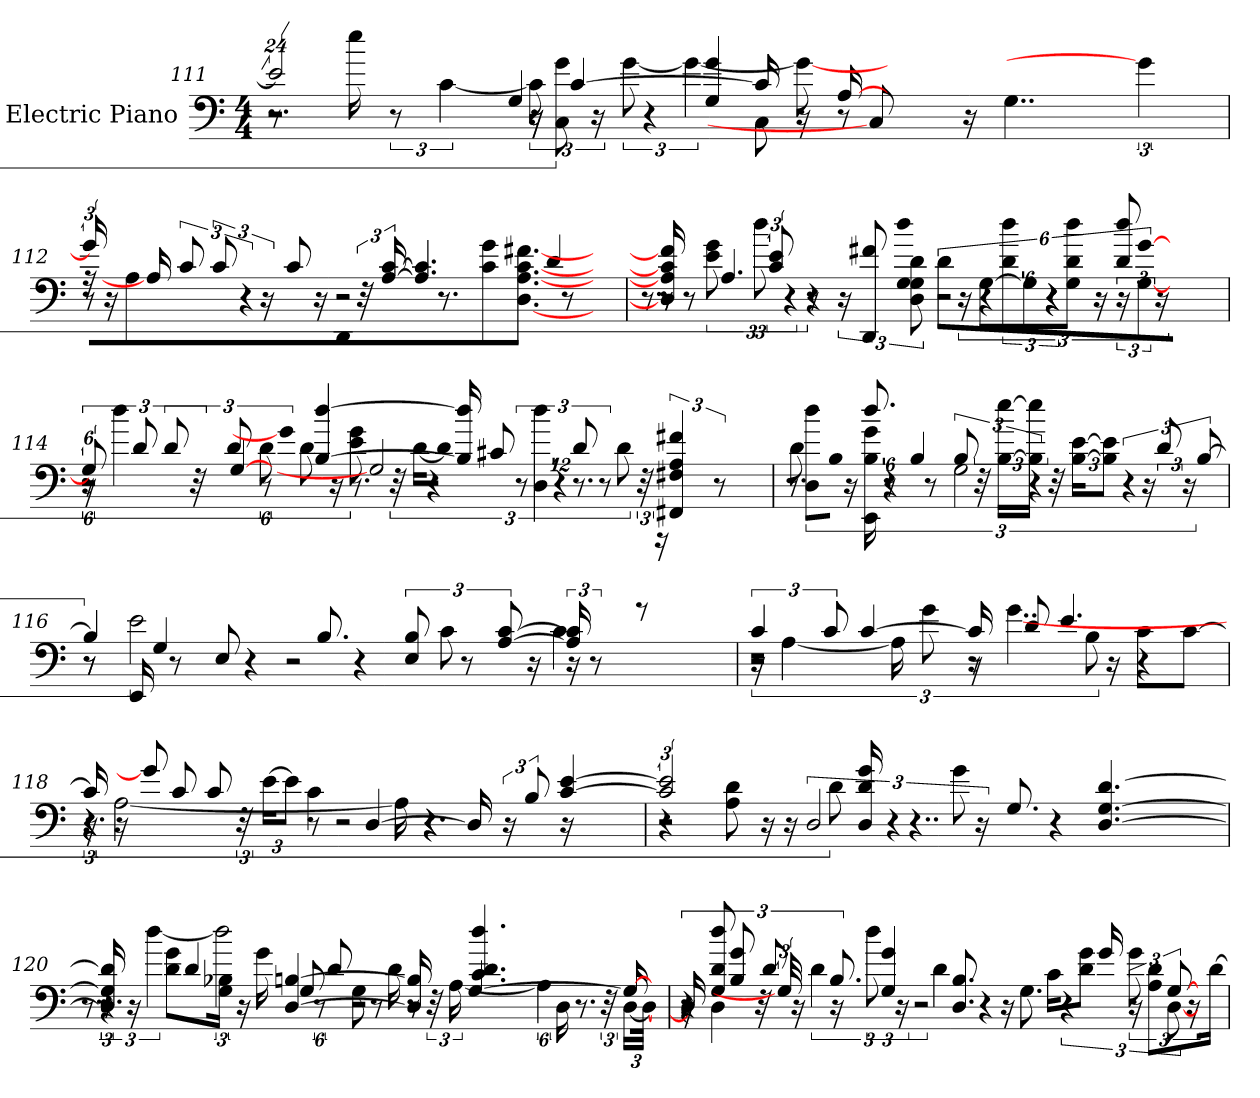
**kern
*part1
*staff1
*I"Electric Piano
*I'E.Pno
*clefF4
*M4/4
=111
*^
*	*^
*	*	*^
48%23e]	8.r	2r	2r
.	16ee	.	.
.	12r	.	.
.	[6c	.	.
4G	.	.	.
.	12c]	16r	16r
.	.	[4c	12g 12C
.	24r	.	.
.	[12g	.	.
.	.	.	48%5r
.	6g_	.	.
4G 4g	.	.	.
.	.	.	8C
.	.	16c]	.
.	8g_	16r	8r
.	.	[16A	.
8C]	.	.	.
.	48%37ryy	48%37ryy	48%37ryy
16r	.	.	.
4..G	.	.	.
6g]	.	.	.
*	*	*v	*v
=112	=112	=112
24g]	16r	8r
16r	.	.
.	4A	.
16A]	.	.
.	.	12c
12c	.	.
.	.	6r
24r	.	.
8c	.	.
.	16r	.
.	8DD	2r
48r	.	.
[24A [24c	.	.
4.A] 4.c]	.	.
.	8.r	.
.	8g 8c	.
.	[8.D [8.c [8.A [8.f#XJ	.
4d	.	.
.	.	8r
.	48%5ryy	48%5ryy
=113	=113	=113
*	*	*^
16D] 16c] 16A] 16f#]	8r	8r	8.r
8r	.	.	.
.	12g 12e	4.A	.
12c 12e	.	.	12dd
.	6r	.	.
8r	.	.	48%7r
.	24r	.	.
8f#X 8DD	.	.	.
.	12D 12d 12G	.	12dd 12G
.	8d\L	12%5r	6r
24r	.	.	.
[12G\L	.	.	.
.	12d\ 12ddJ	.	.
48%5G\]	.	.	.
.	.	.	3r
.	6r	.	.
8G\ 8dd 8dJ	.	.	.
16r	24r	.	.
.	[12G	[12g	.
12dd 12d	.	.	.
.	16ryy	16ryy	16ryy
24r	.	.	.
=114	=114	=114	=114
*	*	*	*^
48%5G]	16r	12r	12%5r	2r
.	4dd	.	.	.
.	.	12d	.	.
12d	.	.	.	.
.	.	48r	.	.
[6G	.	8d	.	.
.	8d	48%5r	.	.
12%5g]	.	.	.	.
.	.	[4B [4dd	8d	.
.	16r	.	.	.
.	12e 12g	.	.	8.r
.	.	.	48r	.
.	.	.	[24d\KL	.
.	48%5r	.	.	.
.	.	.	8d\J]	.
.	.	16B] 16dd]	.	.
.	4dd 4D	.	.	8c#X
.	.	12r	48%7r	.
2G]	.	.	.	.
.	.	12d	.	8.r
.	.	.	8d	.
.	.	12r	.	.
.	16r	.	.	.
.	.	48r	.	.
.	48%25ryy	48%25ryy	48%25ryy	48%25ryy
6F#X 6A 6f#X 6FF#X	.	.	.	.
12r	.	.	.	.
*	*	*v	*v	*v
=115	=115	=115
12dd\ 12DL	8d	8.r
8B\J	.	.
.	16r	.
.	16g 16B 16EE	8.dd
48%5r	.	.
.	4r	.
4B	.	.
.	.	8r
.	2G	12B
48r	.	.
[24B\ [24eeLL	.	6r
24B\] 24ee]JJ	.	.
48r	.	.
[24B\ [24eKL	.	.
12B\] 12e]J	.	.
.	.	6r
16r	.	.
12d	.	.
.	.	[12B
24r	.	.
=116	=116	=116
6B]	8r	8r
.	12%5e	16EE
6G	.	.
.	.	8r
.	.	8E
48%7r	.	.
.	.	2r
8.B	.	.
.	48r	.
.	8c	.
12E 12B	.	.
.	16r	.
12r	4c	.
[12c [12A	.	.
24c] 24A]	.	.
.	.	16r
12r	.	.
.	6ryy	6ryy
8r	.	.
=117	=117	=117
*	*	*^
6c	16r	2r	3%2r
.	[4A	.	.
12c	.	.	.
[4c	.	.	.
.	16A]	.	.
.	8g	.	.
16c]	16r	8r	.
8d	[4..g	.	.
.	.	4.e	.
.	.	.	12B
16r	.	.	.
8c\L	.	.	4r
[8c\J	.	.	.
=118	=118	=118	=118
16c]	16r	6r	4.r
16r	[2A	.	.
8g]	.	.	.
.	.	8c	.
8c	.	.	.
.	.	48r	.
.	.	[24e\KL	.
.	.	12e\J]	.
8r	.	.	4c
.	.	2r	.
[4D	.	.	.
.	16A]	.	.
.	4.r	.	4.r
16D]	.	.	.
24r	.	.	.
12B	.	.	.
[4c [4e	.	16r	.
.	8.ryy	8.ryy	8.ryy
*	*	*v	*v
=119	=119	=119
3c] 3e]	4r	2r
.	8A 8d	.
16r	.	.
.	16r	.
3D	.	.
.	12d	.
.	.	16D 16d 16g
.	48%5r	.
.	.	4..r
.	8g	.
24r	.	.
.	4r	.
8.G	.	.
[4.D [4.G [4.d	.	.
.	3ryy	3ryy
=120	=120	=120
*	*^	*^
*	*	*	*	*
16D] 16G] 16d]	12r	8.r	3r	4.r
16r	.	.	.	.
.	[6dd	.	.	.
8g\ 8dL	.	.	.	.
.	.	4d	.	.
16G\ 16B-XJk	3dd]	.	.	.
16r	.	.	.	.
.	.	.	16g	.
[4D [4B	.	.	.	8G
.	.	.	48%5r	.
.	.	8d	.	.
.	.	.	8G	2r
.	.	8r	.	.
.	16d	.	.	.
16D] 16B]	.	.	8r	.
.	48r	.	.	.
.	[24A	.	.	.
4.c 4.d 4.dd	.	[4G	.	.
.	24%5A]	.	.	.
.	.	.	16D	.
.	.	.	8.r	.
.	48r	.	.	.
.	[24D\LL	16G_	.	.
.	48D\JJk_	.	.	.
.	16ryy	16ryy	16ryy	16ryy
*	*	*	*v	*v
=121	=121	=121	=121
16D]	16r	12r	4r
8G 8dd 8d	4D	.	.
.	.	12B 12g	.
.	.	48r	.
48G]	.	12d	.
16r	.	.	.
.	.	.	6d
8.B	.	24r	.
.	12dd	4G 4g	.
.	24r	.	.
.	.	.	3r
.	4d	.	.
8.D 8.B	.	.	.
.	.	4r	.
16r	.	.	.
.	8.G	.	.
16c\KL	.	.	.
.	.	.	6r
8d\ 8gJ	.	.	.
.	.	16g	.
.	12g	24r	.
8A\ 8dL	.	.	.
.	.	[12G	[12D
.	24r	.	.
.	12ryy	12ryy	12ryy
[16d\Jk	.	.	.
*v	*v	*v	*v
=
*-
